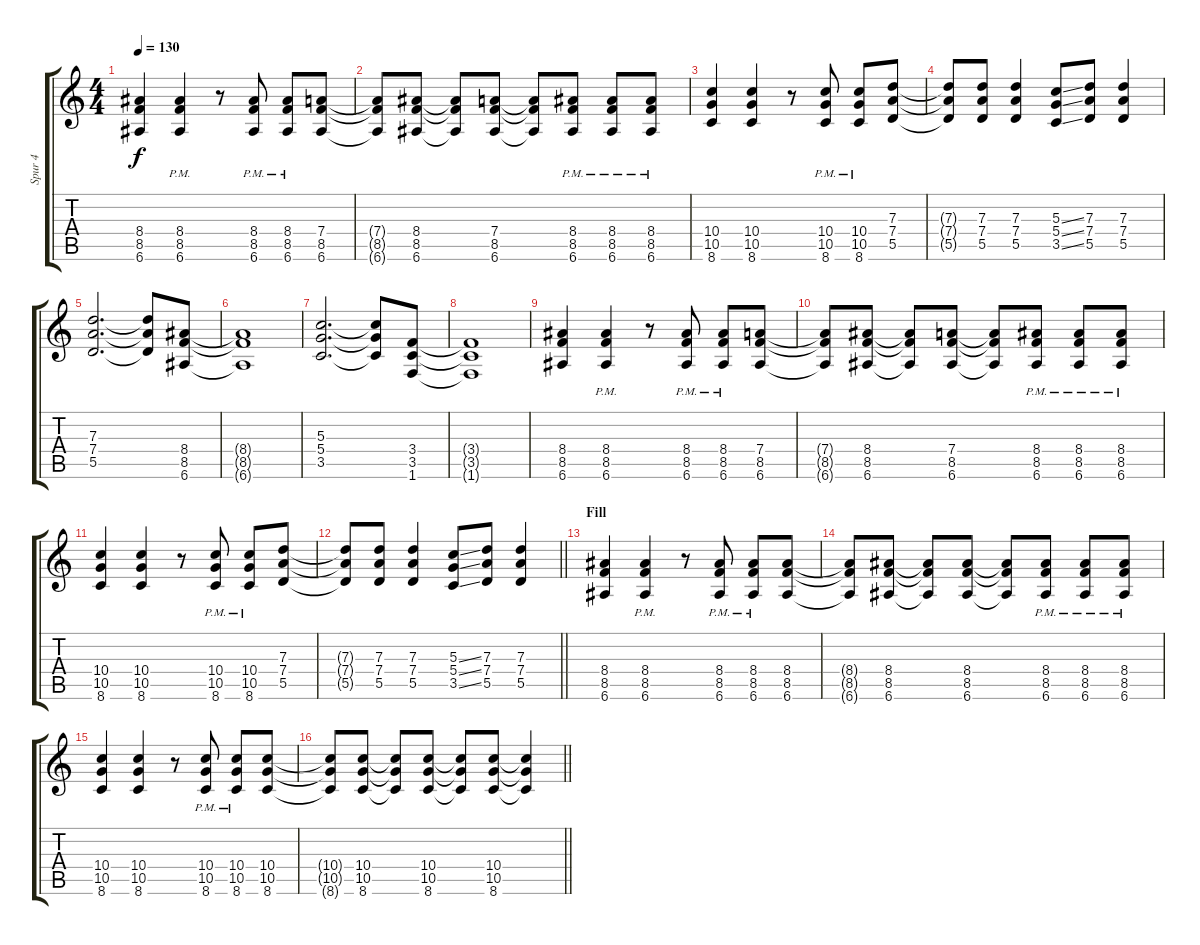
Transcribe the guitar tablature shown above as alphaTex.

\track ("Spur 4" "Spur 4") {instrument overdrivenguitar}
\staff {score tabs}
\tuning (E4 B3 G3 D3 A2 E2) {hide}
\ts (4 4)
\tempo 130
\clef g2
\ks c
(8.4 8.5 6.6).4{dy f} (8.4{pm} 8.5{pm} 6.6{pm}).4 r.8 (8.4{pm} 8.5{pm} 6.6{pm}).8 (8.4{pm} 8.5{pm} 6.6{pm}).8 (7.4 8.5 6.6).8 |
(7.4{t} 8.5{t} 6.6{t}).8 (8.4 8.5 6.6).8 (8.4{t} 8.5{t} 6.6{t}).8 (7.4 8.5 6.6).8 (7.4{t} 8.5{t} 6.6{t}).8 (8.4{pm} 8.5{pm} 6.6{pm}).8 (8.4{pm} 8.5{pm} 6.6{pm}).8 (8.4{pm} 8.5{pm} 6.6{pm}).8 |
(10.4 10.5 8.6).4 (10.4 10.5 8.6).4 r.8 (10.4{pm} 10.5{pm} 8.6{pm}).8 (10.4{pm} 10.5{pm} 8.6{pm}).8 (7.3 7.4 5.5).8 |
(7.3{t} 7.4{t} 5.5{t}).8 (7.3 7.4 5.5).8 (7.3 7.4 5.5).4 (5.3{ss} 5.4{ss} 3.5{ss}).8 (7.3 7.4 5.5).8 (7.3 7.4 5.5).4 |
(7.3 7.4 5.5).2{d} (7.3{t} 7.4{t} 5.5{t}).8 (8.4 8.5 6.6).8 |
(8.4{t} 8.5{t} 6.6{t}).1 |
(5.3 5.4 3.5).2{d} (5.3{t} 5.4{t} 3.5{t}).8 (3.4 3.5 1.6).8 |
(3.4{t} 3.5{t} 1.6{t}).1 |
(8.4 8.5 6.6).4 (8.4{pm} 8.5{pm} 6.6{pm}).4 r.8 (8.4{pm} 8.5{pm} 6.6{pm}).8 (8.4{pm} 8.5{pm} 6.6{pm}).8 (7.4 8.5 6.6).8 |
(7.4{t} 8.5{t} 6.6{t}).8 (8.4 8.5 6.6).8 (8.4{t} 8.5{t} 6.6{t}).8 (7.4 8.5 6.6).8 (7.4{t} 8.5{t} 6.6{t}).8 (8.4{pm} 8.5{pm} 6.6{pm}).8 (8.4{pm} 8.5{pm} 6.6{pm}).8 (8.4{pm} 8.5{pm} 6.6{pm}).8 |
(10.4 10.5 8.6).4 (10.4 10.5 8.6).4 r.8 (10.4{pm} 10.5{pm} 8.6{pm}).8 (10.4{pm} 10.5{pm} 8.6{pm}).8 (7.3 7.4 5.5).8 |
\barLineRight lightlight
(7.3{t} 7.4{t} 5.5{t}).8 (7.3 7.4 5.5).8 (7.3 7.4 5.5).4 (5.3{ss} 5.4{ss} 3.5{ss}).8 (7.3 7.4 5.5).8 (7.3 7.4 5.5).4 |
\section ("" "Fill")
(8.4 8.5 6.6).4 (8.4{pm} 8.5{pm} 6.6{pm}).4 r.8 (8.4{pm} 8.5{pm} 6.6{pm}).8 (8.4{pm} 8.5{pm} 6.6{pm}).8 (8.4 8.5 6.6).8 |
(8.4{t} 8.5{t} 6.6{t}).8 (8.4 8.5 6.6).8 (8.4{t} 8.5{t} 6.6{t}).8 (8.4 8.5 6.6).8 (8.4{t} 8.5{t} 6.6{t}).8 (8.4{pm} 8.5{pm} 6.6{pm}).8 (8.4{pm} 8.5{pm} 6.6{pm}).8 (8.4{pm} 8.5{pm} 6.6{pm}).8 |
(10.4 10.5 8.6).4 (10.4 10.5 8.6).4 r.8 (10.4{pm} 10.5{pm} 8.6{pm}).8 (10.4{pm} 10.5{pm} 8.6{pm}).8 (10.4 10.5 8.6).8 |
\barLineRight lightlight
(10.4{t} 10.5{t} 8.6{t}).8 (10.4 10.5 8.6).8 (10.4{t} 10.5{t} 8.6{t}).8 (10.4 10.5 8.6).8 (10.4{t} 10.5{t} 8.6{t}).8 (10.4 10.5 8.6).8 (10.4{t} 10.5{t} 8.6{t}).4
